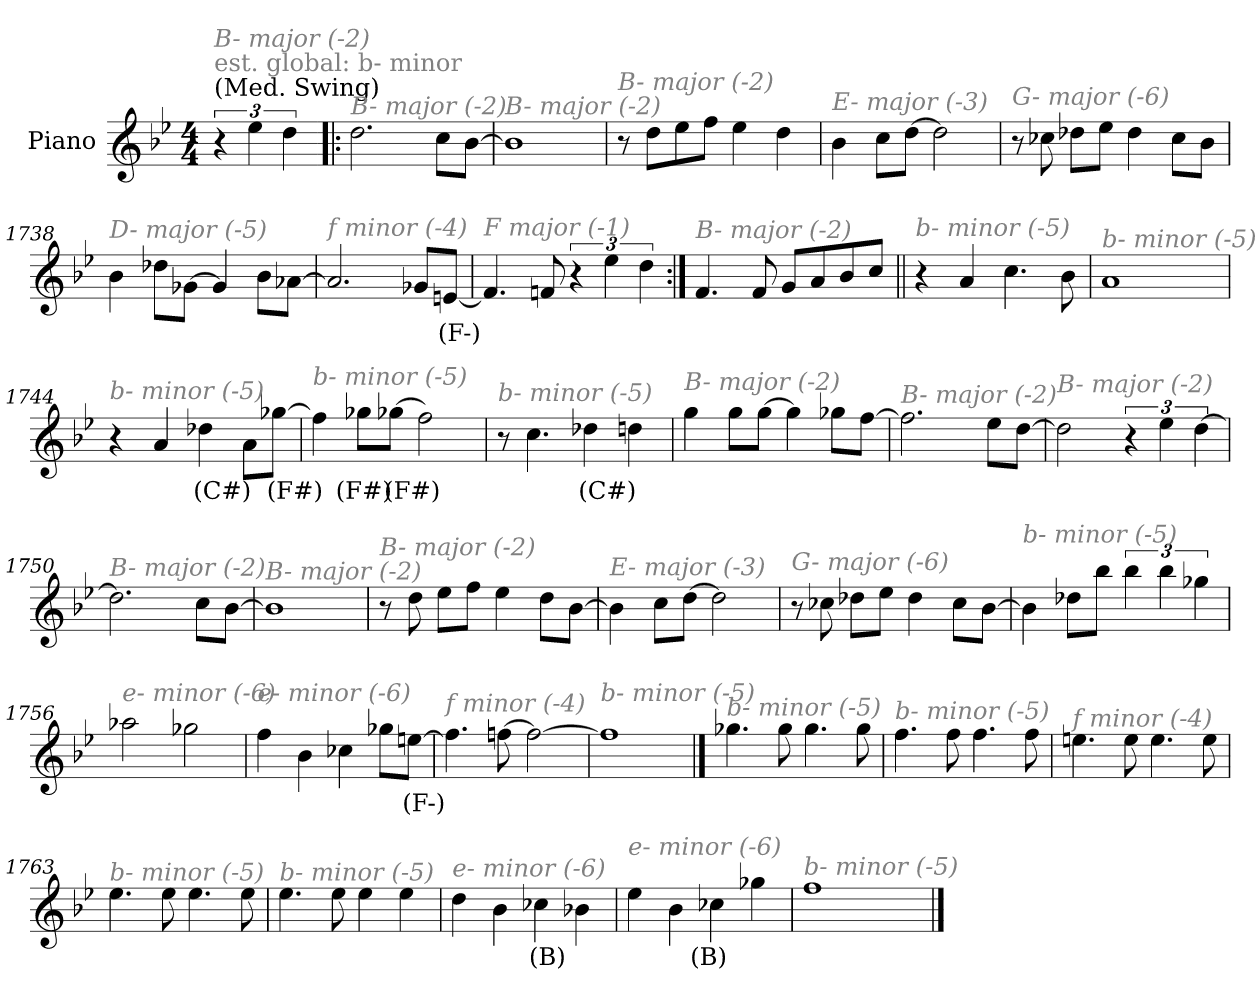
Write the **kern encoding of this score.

**kern	**text
*part1	*part1
*staff1	*staff1
*I"Piano	*
*I'Pno.	*
*clefG2	*
*k[b-e-]	*
*M4/4	*
*MM120	*
=1	=1
!LO:TX:a:t=(Med. Swing)	!
!LO:TX:a:color=#808080:t=est. global&colon; b- minor	!
!LO:TX:i:color=#808080:t=B- major (-2)	!
6r	.
6ee-\	.
6dd\	.
=1733!|:	=1733!|:
!LO:TX:i:color=#808080:t=B- major (-2)	!
2.dd\	.
8cc\L	.
[8b-\J	.
=1734	=1734
!LO:TX:i:color=#808080:t=B- major (-2)	!
1b-]	.
=1735	=1735
!LO:TX:i:color=#808080:t=B- major (-2)	!
8r	.
8dd\L	.
8ee-\	.
8ff\J	.
4ee-\	.
4dd\	.
=1736	=1736
!LO:TX:i:color=#808080:t=E- major (-3)	!
4b-\	.
8cc\L	.
[8dd\J	.
2dd\]	.
!!LO:LB:g=z
=1737	=1737
!LO:TX:i:color=#808080:t=G- major (-6)	!
8r	.
8cc-X\	.
8dd-X\L	.
8ee-\J	.
4dd-\	.
8cc-\L	.
8b-\J	.
=1738	=1738
!LO:TX:i:color=#808080:t=D- major (-5)	!
4b-\	.
8dd-X\L	.
[8g-X\J	.
4g-/]	.
8b-\L	.
[8a-X\J	.
=1739	=1739
!LO:TX:i:color=#808080:t=f minor (-4)	!
2.a-/]	.
8g-X/L	.
[8eni/J	(F-)
=1740	=1740
!LO:TX:i:color=#808080:t=F major (-1)	!
4.f-/]	.
8fn/	.
6r	.
6ee-\	.
6dd\	.
=1741:|!	=1741:|!
!LO:TX:i:color=#808080:t=B- major (-2)	!
4.f/	.
8f/	.
8g/L	.
8a/	.
8b-/	.
8cc/J	.
!!LO:LB:g=z
=1742||	=1742||
!LO:TX:i:color=#808080:t=b- minor (-5)	!
4r	.
4a/	.
4.cc\	.
8b-\	.
=1743	=1743
!LO:TX:i:color=#808080:t=b- minor (-5)	!
1a	.
=1744	=1744
!LO:TX:i:color=#808080:t=b- minor (-5)	!
4r	.
4a/	.
4dd-Xi\	(C#)
8a\L	.
[8gg-Xi\J	(F#)
=1745	=1745
!LO:TX:i:color=#808080:t=b- minor (-5)	!
4ff#\]	.
8gg-Xi\L	(F#)
[8gg-Xi\J	(F#)
2ff#\]	.
!!LO:LB:g=z
=1746	=1746
!LO:TX:i:color=#808080:t=b- minor (-5)	!
8r	.
4.cc\	.
4dd-Xi\	(C#)
4dd\	.
=1747	=1747
!LO:TX:i:color=#808080:t=B- major (-2)	!
4gg\	.
8gg\L	.
[8gg\J	.
4gg\]	.
8gg-X\L	.
[8ff\J	.
=1748	=1748
!LO:TX:i:color=#808080:t=B- major (-2)	!
2.ff\]	.
8ee-\L	.
[8dd\J	.
=1749	=1749
!LO:TX:i:color=#808080:t=B- major (-2)	!
2dd\]	.
6r	.
6ee-\	.
[6dd\	.
!!LO:LB:g=z
=1750	=1750
!LO:TX:i:color=#808080:t=B- major (-2)	!
2.dd\]	.
8cc\L	.
[8b-\J	.
=1751	=1751
!LO:TX:i:color=#808080:t=B- major (-2)	!
1b-]	.
=1752	=1752
!LO:TX:i:color=#808080:t=B- major (-2)	!
8r	.
8dd\	.
8ee-\L	.
8ff\J	.
4ee-\	.
8dd\L	.
[8b-\J	.
=1753	=1753
!LO:TX:i:color=#808080:t=E- major (-3)	!
4b-\]	.
8cc\L	.
[8dd\J	.
2dd\]	.
!!LO:LB:g=z
=1754	=1754
!LO:TX:i:color=#808080:t=G- major (-6)	!
8r	.
8cc-X\	.
8dd-X\L	.
8ee-\J	.
4dd-\	.
8cc-\L	.
[8b-\J	.
=1755	=1755
!LO:TX:i:color=#808080:t=b- minor (-5)	!
4b-\]	.
8dd-X\L	.
8bb-\J	.
6bb-\	.
6bb-\	.
6gg-X\	.
=1756	=1756
!LO:TX:i:color=#808080:t=e- minor (-6)	!
2aa-X\	.
2gg-X\	.
=1757	=1757
!LO:TX:i:color=#808080:t=e- minor (-6)	!
4ff\	.
4b-\	.
4cc-X\	.
8gg-X\L	.
[8eeni\J	(F-)
=1758	=1758
!LO:TX:i:color=#808080:t=f minor (-4)	!
4.ff-\]	.
[8ffn\	.
2ff\_	.
=1759	=1759
!LO:TX:i:color=#808080:t=b- minor (-5)	!
1ff]	.
!!LO:LB:g=z
==1760	==1760
!LO:TX:i:color=#808080:t=b- minor (-5)	!
4.gg-X\	.
8gg-\	.
4.gg-\	.
8gg-\	.
=1761	=1761
!LO:TX:i:color=#808080:t=b- minor (-5)	!
4.ff\	.
8ff\	.
4.ff\	.
8ff\	.
=1762	=1762
!LO:TX:i:color=#808080:t=f minor (-4)	!
4.een\	.
8ee\	.
4.ee\	.
8ee\	.
=1763	=1763
!LO:TX:i:color=#808080:t=b- minor (-5)	!
4.ee-\	.
8ee-\	.
4.ee-\	.
8ee-\	.
!!LO:LB:g=z
=1764	=1764
!LO:TX:i:color=#808080:t=b- minor (-5)	!
4.ee-\	.
8ee-\	.
4ee-\	.
4ee-\	.
=1765	=1765
!LO:TX:i:color=#808080:t=e- minor (-6)	!
4dd\	.
4b-\	.
4cc-Xi\	(B)
4b-X\	.
=1766	=1766
!LO:TX:i:color=#808080:t=e- minor (-6)	!
4ee-\	.
4b-\	.
4cc-Xi\	(B)
4gg-X\	.
=1767	=1767
!LO:TX:i:color=#808080:t=b- minor (-5)	!
1ff	.
==	==
*-	*-
